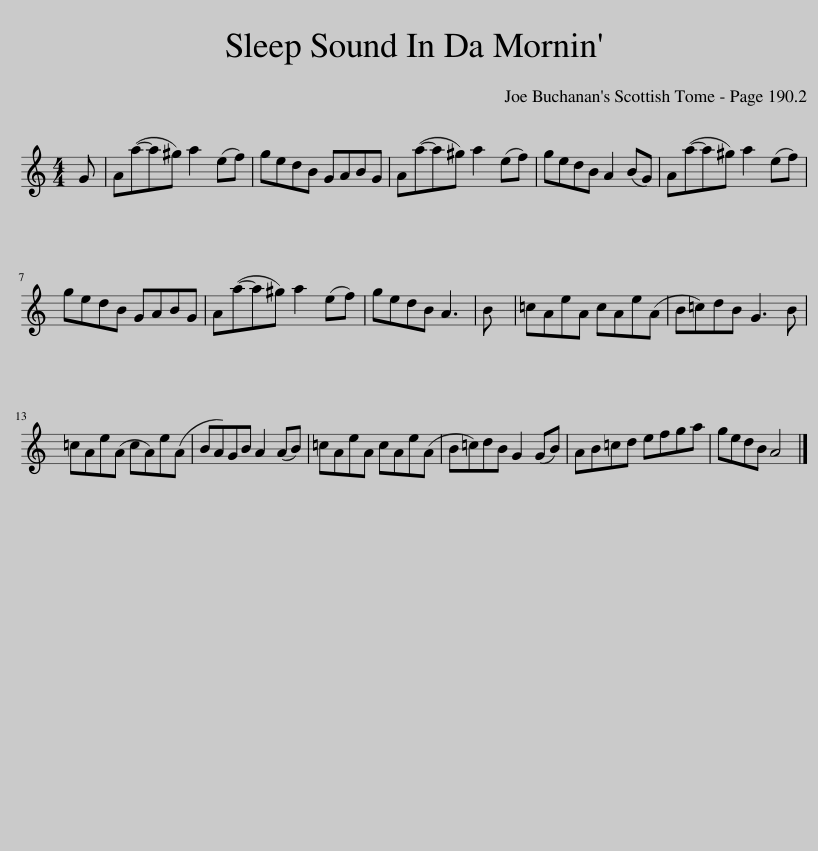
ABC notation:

X:1
L:1/8
M:4/4
I:linebreak $
K:C
V:1 treble
V:1
 G | A(a-a^g) a2 (ef) | gedB GABG | A(a-a^g) a2 (ef) | gedB A2 (BG) | %5
 A(a-a^g) a2 (ef) |$ gedB GABG | A(a-a^g) a2 (ef) | gedB A3 | B | %10
 =cAeA cAe(A | B=c)dB G3 B |$ =cAe(A cA)e(A | BA)GB A2 (AB) | =cAeA cAe(A | %15
 B=c)dB G2 (GB) | AB=cd efga | gedB A4 |] %18
